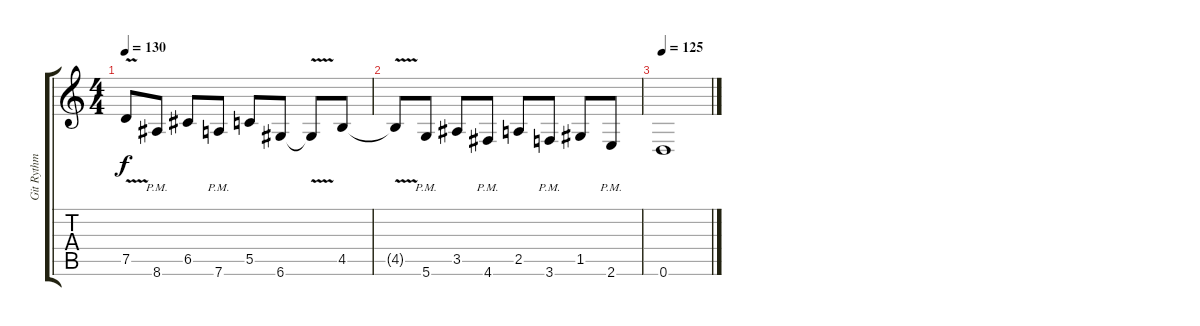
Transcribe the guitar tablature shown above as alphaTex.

\track ("Git Rythm" "Git Rythm") {instrument distortionguitar}
\staff {score tabs}
\tuning (D4 A3 F3 C3 G2 D2) {hide}
\ts (4 4)
\tempo 130
\clef g2
\ks c
7.5{v t}.8{dy f} 8.6{pm}.8 6.5.8 7.6{pm}.8 5.5.8 6.6.8 6.6{v t}.8 4.5.8 |
4.5{v t}.8 5.6{pm}.8 3.5.8 4.6{pm}.8 2.5.8 3.6{pm}.8 1.5.8 2.6{pm}.8 |
\tempo 125
0.6.1
